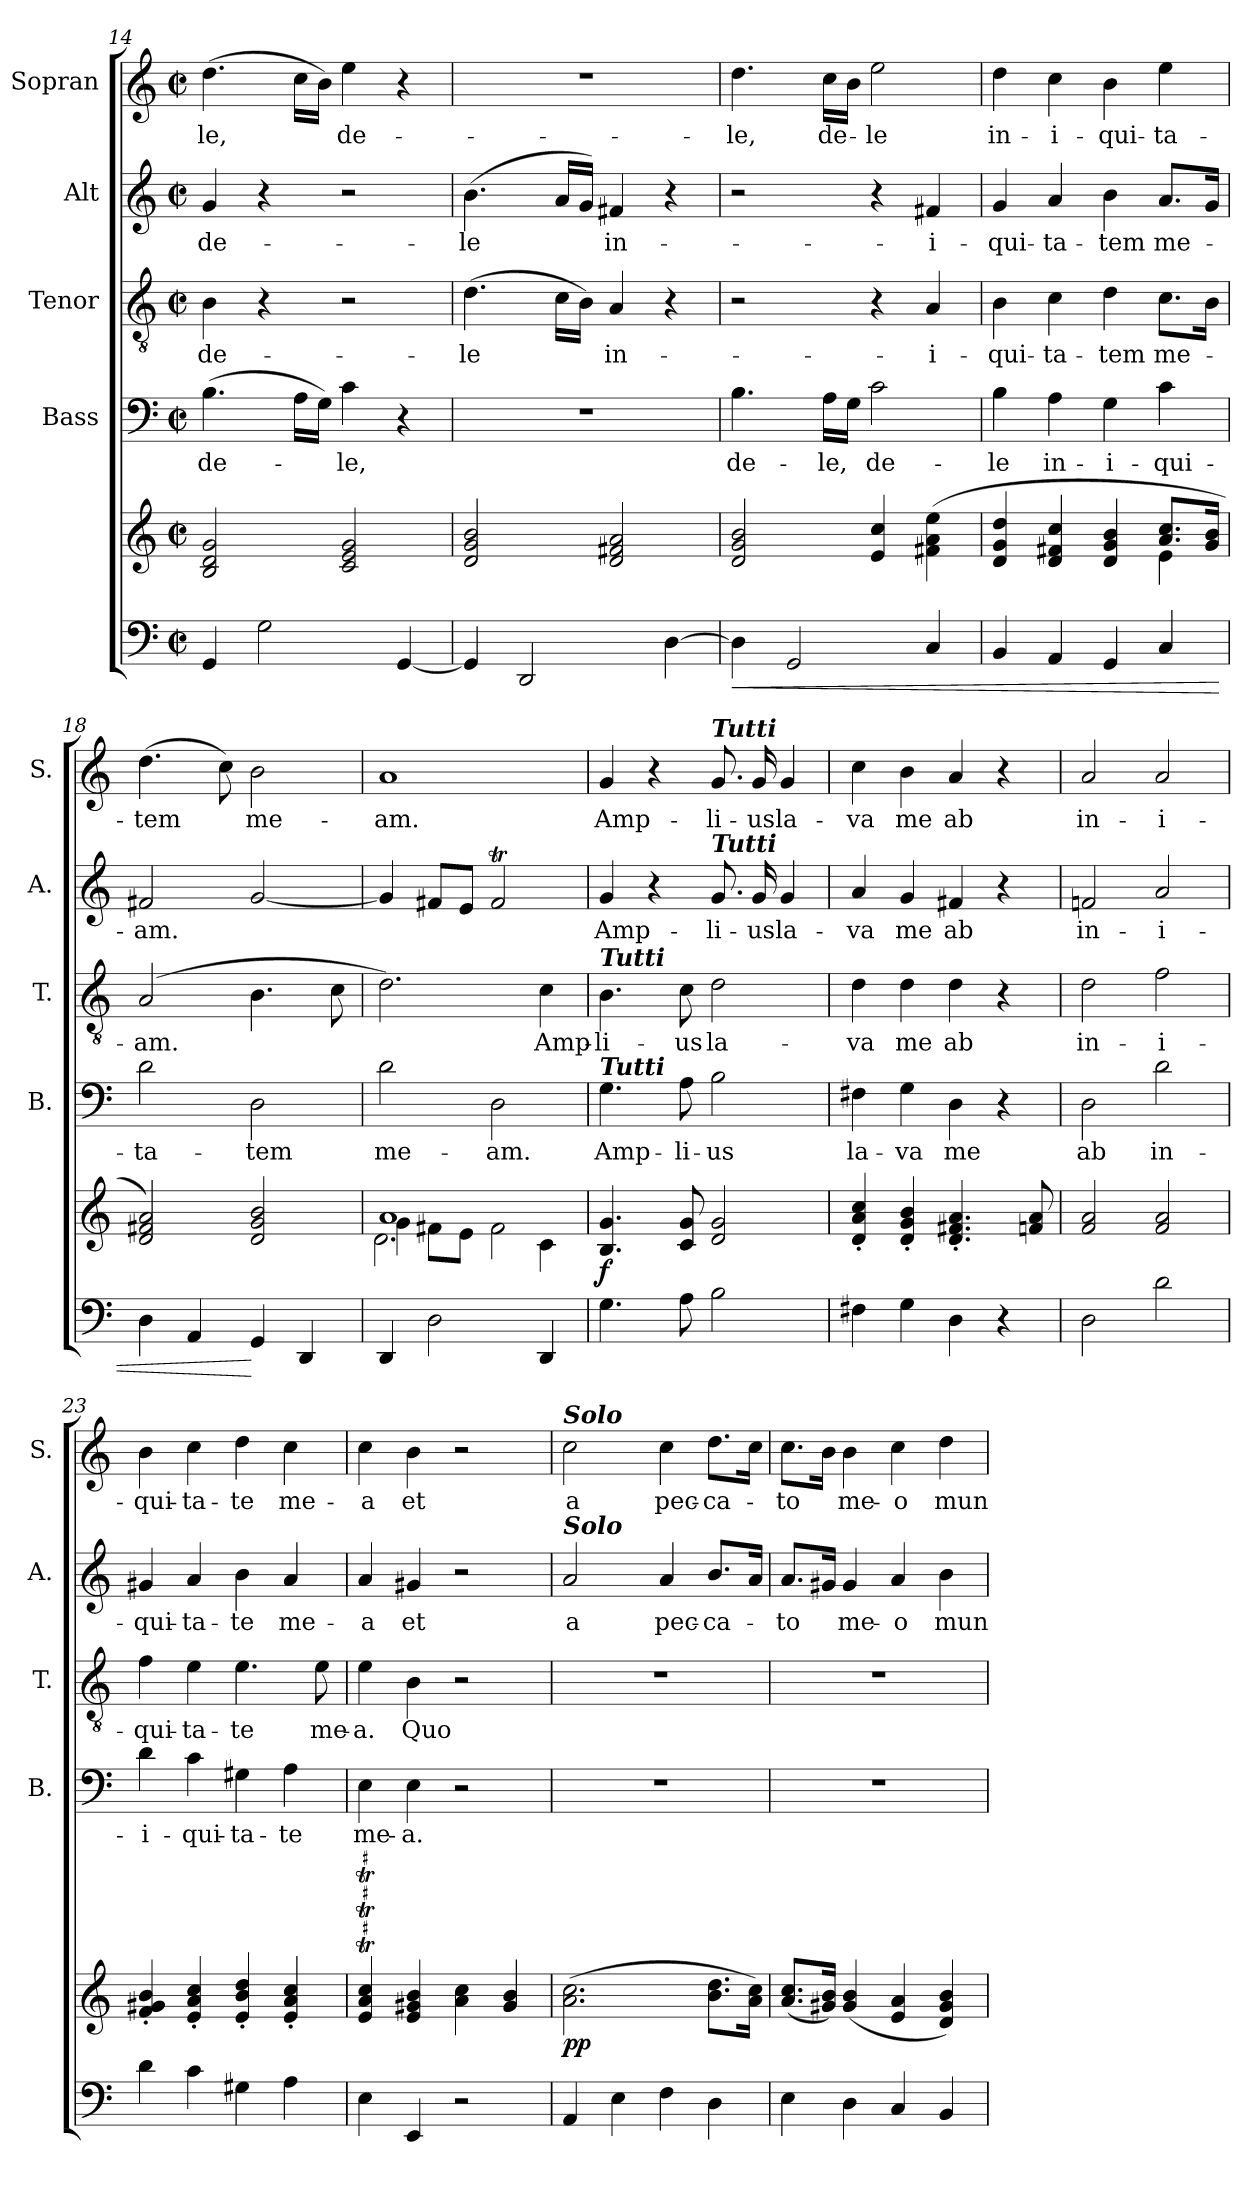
**kern	**kern	**dynam	**kern	**text	**kern	**text	**kern	**text	**kern	**text
*part5	*part5	*part5	*part4	*part4	*part3	*part3	*part2	*part2	*part1	*part1
*staff6	*staff5	*staff5/6	*staff4	*staff4	*staff3	*staff3	*staff2	*staff2	*staff1	*staff1
*	*	*	*I"Bass	*	*I"Tenor	*	*I"Alt	*	*I"Sopran	*
*	*	*	*I'B.	*	*I'T.	*	*I'A.	*	*I'S.	*
*clefF4	*clefG2	*	*clefF4	*	*clefGv2	*	*clefG2	*	*clefG2	*
*k[]	*k[]	*	*k[]	*	*k[]	*	*k[]	*	*k[]	*
*C:	*C:	*	*C:	*	*C:	*	*C:	*	*C:	*
*M2/2	*M2/2	*	*M2/2	*	*M2/2	*	*M2/2	*	*M2/2	*
*met(c|)	*met(c|)	*	*met(c|)	*	*met(c|)	*	*met(c|)	*	*met(c|)	*
=14	=14	=14	=14	=14	=14	=14	=14	=14	=14	=14
!	!	!	!	!LO:LY:b	!	!LO:LY:b	!	!LO:LY:b	!	!LO:LY:b
4GG/	2B/ 2d/ 2g/	.	(>4.B\	de-	4B\	de-	4g/	de-	(>4.dd\	-le,
2G\	.	.	.	.	4r	.	4r	.	.	.
.	.	.	16A\LL	.	.	.	.	.	16cc\LL	.
.	.	.	16G\JJ)	.	.	.	.	.	16b\JJ)	.
!	!	!	!	!LO:LY:b	!	!	!	!	!	!LO:LY:b
.	2c/ 2e/ 2g/	.	4c\	-le,	2r	.	2r	.	4ee\	de-
[4GG/	.	.	4r	.	.	.	.	.	4r	.
=15	=15	=15	=15	=15	=15	=15	=15	=15	=15	=15
!	!	!	!	!	!	!LO:LY:b	!	!LO:LY:b	!	!
4GG/]	2d/ 2g/ 2b/	.	1r	.	(>4.d\	-le	(>4.b\	-le	1r	.
2DD/	.	.	.	.	.	.	.	.	.	.
.	.	.	.	.	16c\LL	.	16a/LL	.	.	.
.	.	.	.	.	16B\JJ)	.	16g/JJ)	.	.	.
!	!	!	!	!	!	!LO:LY:b	!	!LO:LY:b	!	!
.	2d/ 2f#X/ 2a/	.	.	.	4A/	in-	4f#X/	in-	.	.
[4D\	.	.	.	.	4r	.	4r	.	.	.
=16	=16	=16	=16	=16	=16	=16	=16	=16	=16	=16
!	!	!LO:HP:b=2	!	!LO:LY:b	!	!	!	!	!	!LO:LY:b
4D\]	2d/ 2g/ 2b/	<	4.B\	de-	2r	.	2r	.	4.dd\	-le,
2GG/	.	.	.	.	.	.	.	.	.	.
!	!	!	!	!LO:LY:b	!	!	!	!	!	!LO:LY:b
.	.	.	16A\LL	-le,	.	.	.	.	16cc\LL	de-
.	.	.	16G\JJ	.	.	.	.	.	16b\JJ	.
!	!	!	!	!LO:LY:b	!	!	!	!	!	!LO:LY:b
.	4e/ 4cc/	.	2c\	de-	4r	.	4r	.	2ee\	-le
!	!	!	!	!	!	!LO:LY:b	!	!LO:LY:b	!	!
4C/	(>4f#X\ 4a\ 4ee\	.	.	.	4A/	-i-	4f#X/	-i-	.	.
!!LO:LB:g=z
=17	=17	=17	=17	=17	=17	=17	=17	=17	=17	=17
*	*^	*	*	*	*	*	*	*	*	*
!	!	!	!	!	!LO:LY:b	!	!LO:LY:b	!	!LO:LY:b	!	!LO:LY:b
4BB/	4d/ 4g/ 4dd/	2.ryy	.	4B\	-le	4B\	-qui-	4g/	-qui-	4dd\	in-
!	!	!	!	!	!LO:LY:b	!	!LO:LY:b	!	!LO:LY:b	!	!LO:LY:b
4AA/	4d/ 4f#X/ 4cc/	.	.	4A\	in-	4c\	-ta-	4a/	-ta-	4cc\	-i-
!	!	!	!	!	!LO:LY:b	!	!LO:LY:b	!	!LO:LY:b	!	!LO:LY:b
4GG/	4d/ 4g/ 4b/	.	.	4G\	-i-	4d\	-tem	4b\	-tem	4b\	-qui-
!	!	!	!	!	!LO:LY:b	!	!LO:LY:b	!	!LO:LY:b	!	!LO:LY:b
4C/	8.a/ 8.cc/L	4e\	.	4c\	-qui-	8.c\L	me-	8.a/L	me-	4ee\	-ta-
.	16g/ 16b/Jk	.	.	.	.	16B\Jk	.	16g/Jk	.	.	.
*	*v	*v	*	*	*	*	*	*	*	*	*
=18	=18	=18	=18	=18	=18	=18	=18	=18	=18	=18
!	!	!	!	!LO:LY:b	!	!LO:LY:b	!	!LO:LY:b	!	!LO:LY:b
4D\	2d/ 2f#X/ 2a/)	.	2d\	-ta-	(2A/	-am.	2f#X/	-am.	(>4.dd\	-tem
4AA/	.	.	.	.	.	.	.	.	.	.
.	.	.	.	.	.	.	.	.	8cc\)	.
!	!	!	!	!LO:LY:b	!	!	!	!	!	!LO:LY:b
4GG/	2d/ 2g/ 2b/	[	2D\	-tem	4.B\	.	[2g/	.	2b\	me-
4DD/	.	.	.	.	.	.	.	.	.	.
.	.	.	.	.	8c\	.	.	.	.	.
=19	=19	=19	=19	=19	=19	=19	=19	=19	=19	=19
*	*^	*	*	*	*	*	*	*	*	*
*	*	*^	*	*	*	*	*	*	*	*	*
!	!	!	!	!	!	!LO:LY:b	!	!	!	!	!	!LO:LY:b
4DD/	1a	4g\	2.d\	.	2d\	me-	2.d\)	.	4g/]	.	1a	-am.
2D\	.	8f#X\L	.	.	.	.	.	.	8f#X/L	.	.	.
.	.	8e\J	.	.	.	.	.	.	8e/J	.	.	.
!	!	!	!	!	!	!LO:LY:b	!	!	!	!	!	!
.	.	2f#\	.	.	2D\	-am.	.	.	2f#t/	.	.	.
!	!	!	!	!	!	!	!	!LO:LY:b	!	!	!	!
4DD/	.	.	4c\	.	.	.	4c\	Amp-	.	.	.	.
=20	=20	=20	=20	=20	=20	=20	=20	=20	=20	=20	=20	=20
!	!	!	!	!	!	!	!LO:TX:a:Bi:t=Tutti	!	!	!	!	!
!	!	!	!	!	!LO:TX:a:Bi:t=Tutti	!	!	!	!	!	!	!
!	!	!	!	!LO:DY:b	!	!LO:LY:b	!	!LO:LY:b	!	!LO:LY:b	!	!LO:LY:b
*	*v	*v	*v	*	*	*	*	*	*	*	*	*
4.G\	4.B/ 4.g/	f	4.G\	Amp-	4.B\	-li-	4g/	Amp-	4g/	Amp-
.	.	.	.	.	.	.	4r	.	4r	.
!	!	!	!	!LO:LY:b	!	!LO:LY:b	!	!	!	!
8A\	8c/ 8g/	.	8A\	-li-	8c\	-us	.	.	.	.
!	!	!	!	!	!	!	!	!	!LO:TX:a:Bi:t=Tutti	!
!	!	!	!	!	!	!	!LO:TX:a:Bi:t=Tutti	!	!	!
!	!	!	!	!LO:LY:b	!	!LO:LY:b	!	!LO:LY:b	!	!LO:LY:b
2B\	2d/ 2g/	.	2B\	-us	2d\	la-	8.g/	-li-	8.g/	-li-
!	!	!	!	!	!	!	!	!LO:LY:b	!	!LO:LY:b
.	.	.	.	.	.	.	16g/	-us	16g/	-us
!	!	!	!	!	!	!	!	!LO:LY:b	!	!LO:LY:b
.	.	.	.	.	.	.	4g/	la-	4g/	la-
=21	=21	=21	=21	=21	=21	=21	=21	=21	=21	=21
!	!	!	!	!LO:LY:b	!	!LO:LY:b	!	!LO:LY:b	!	!LO:LY:b
4F#X\	4d/'< 4a/'< 4cc/'<	.	4F#X\	la-	4d\	-va	4a/	-va	4cc\	-va
!	!	!	!	!LO:LY:b	!	!LO:LY:b	!	!LO:LY:b	!	!LO:LY:b
4G\	4d/'< 4g/'< 4b/'<	.	4G\	-va	4d\	me	4g/	me	4b\	me
!	!	!	!	!LO:LY:b	!	!LO:LY:b	!	!LO:LY:b	!	!LO:LY:b
4D\	4.d/'< 4.f#X/'< 4.a/'<	.	4D\	me	4d\	ab	4f#X/	ab	4a/	ab
4r	.	.	4r	.	4r	.	4r	.	4r	.
.	8fn/ 8a/	.	.	.	.	.	.	.	.	.
!!LO:PB:g=z
=22	=22	=22	=22	=22	=22	=22	=22	=22	=22	=22
!	!	!	!	!LO:LY:b	!	!LO:LY:b	!	!LO:LY:b	!	!LO:LY:b
2D\	2f/ 2a/	.	2D\	ab	2d\	in-	2fn/	in-	2a/	in-
!	!	!	!	!LO:LY:b	!	!LO:LY:b	!	!LO:LY:b	!	!LO:LY:b
2d\	2f/ 2a/	.	2d\	in-	2f\	-i-	2a/	-i-	2a/	-i-
=23	=23	=23	=23	=23	=23	=23	=23	=23	=23	=23
!	!	!	!	!LO:LY:b	!	!LO:LY:b	!	!LO:LY:b	!	!LO:LY:b
4d\	4f/'< 4g#X/'< 4b/'<	.	4d\	-i-	4f\	-qui-	4g#X/	-qui-	4b\	-qui-
!	!	!	!	!LO:LY:b	!	!LO:LY:b	!	!LO:LY:b	!	!LO:LY:b
4c\	4e/'< 4a/'< 4cc/'<	.	4c\	-qui-	4e\	-ta-	4a/	-ta-	4cc\	-ta-
!	!	!	!	!LO:LY:b	!	!LO:LY:b	!	!LO:LY:b	!	!LO:LY:b
4G#X\	4e/'< 4b/'< 4dd/'<	.	4G#X\	-ta-	4.e\	-te	4b\	-te	4dd\	-te
!	!	!	!	!LO:LY:b	!	!	!	!LO:LY:b	!	!LO:LY:b
4A\	4e/'< 4a/'< 4cc/'<	.	4A\	-te	.	.	4a/	me-	4cc\	me-
!	!	!	!	!	!	!LO:LY:b	!	!	!	!
.	.	.	.	.	8e\	me-	.	.	.	.
=24	=24	=24	=24	=24	=24	=24	=24	=24	=24	=24
!	!	!	!	!LO:LY:b	!	!LO:LY:b	!	!LO:LY:b	!	!LO:LY:b
4E\	4e/T 4a/T 4cc/T	.	4E\	me-	4e\	-a.	4a/	-a	4cc\	-a
!	!	!	!	!LO:LY:b	!	!LO:LY:b	!	!LO:LY:b	!	!LO:LY:b
4EE/	4e/ 4g#X/ 4b/	.	4E\	-a.	4B\	Quo-	4g#X/	et	4b\	et
2r	4a\ 4cc\	.	2r	.	2r	.	2r	.	2r	.
.	4g#/ 4b/	.	.	.	.	.	.	.	.	.
=25	=25	=25	=25	=25	=25	=25	=25	=25	=25	=25
!	!	!	!	!	!	!	!	!	!LO:TX:a:Bi:t=Solo	!
!	!	!	!	!	!	!	!LO:TX:a:Bi:t=Solo	!	!	!
!	!	!LO:DY:b	!	!	!	!	!	!LO:LY:b	!	!LO:LY:b
4AA/	(>2.a\ 2.cc\	pp	1r	.	1r	.	2a/	a	2cc\	a
4E\	.	.	.	.	.	.	.	.	.	.
!	!	!	!	!	!	!	!	!LO:LY:b	!	!LO:LY:b
4F\	.	.	.	.	.	.	4a/	pec-	4cc\	pec-
!	!	!	!	!	!	!	!	!LO:LY:b	!	!LO:LY:b
4D\	8.b\ 8.dd\L	.	.	.	.	.	8.b/L	-ca-	8.dd\L	-ca-
.	16a\ 16cc\Jk)	.	.	.	.	.	16a/Jk	.	16cc\Jk	.
=26	=26	=26	=26	=26	=26	=26	=26	=26	=26	=26
!	!	!	!	!	!	!	!	!LO:LY:b	!	!LO:LY:b
4E\	(<8.a/ 8.cc/L	.	1r	.	1r	.	8.a/L	-to	8.cc\L	-to
.	16g#X/ 16b/Jk)	.	.	.	.	.	16g#X/Jk	.	16b\Jk	.
!	!	!	!	!	!	!	!	!LO:LY:b	!	!LO:LY:b
4D\	(<4g#/ 4b/	.	.	.	.	.	4g#/	me-	4b\	me-
!	!	!	!	!	!	!	!	!LO:LY:b	!	!LO:LY:b
4C/	4e/ 4a/	.	.	.	.	.	4a/	-o	4cc\	-o
!	!	!	!	!	!	!	!	!LO:LY:b	!	!LO:LY:b
4BB/	4d/ 4g#/ 4b/)	.	.	.	.	.	4b\	mun-	4dd\	mun-
=	=	=	=	=	=	=	=	=	=	=
*-	*-	*-	*-	*-	*-	*-	*-	*-	*-	*-
